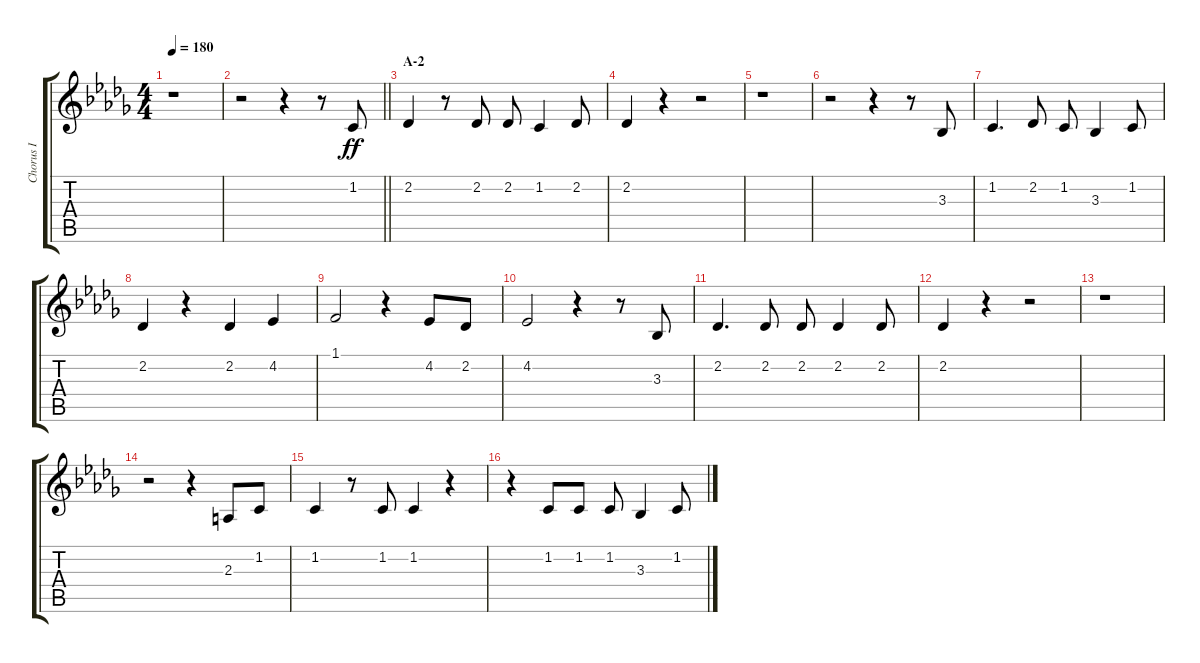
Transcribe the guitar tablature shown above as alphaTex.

\track ("Chorus I" "Chorus I") {instrument voiceoohs}
\staff {score tabs}
\tuning (E4 B3 G3 D3 A2 E2) {hide}
\ts (4 4)
\tempo 180
\clef g2
\ks db
r.1{dy ff} |
\barLineRight lightlight
r.2 r.4 r.8 1.2.8 |
\section ("" "A-2")
2.2.4 r.8 2.2.8 2.2.8 1.2.4 2.2.8 |
2.2.4 r.4 r.2 |
r.1 |
r.2 r.4 r.8 3.3.8 |
1.2.4{d} 2.2.8 1.2.8 3.3.4 1.2.8 |
2.2.4 r.4 2.2.4 4.2.4 |
1.1.2 r.4 4.2.8 2.2.8 |
4.2.2 r.4 r.8 3.3.8 |
2.2.4{d} 2.2.8 2.2.8 2.2.4 2.2.8 |
2.2.4 r.4 r.2 |
r.1 |
r.2 r.4 2.3.8 1.2.8 |
1.2.4 r.8 1.2.8 1.2.4 r.4 |
r.4 1.2.8 1.2.8 1.2.8 3.3.4 1.2.8
